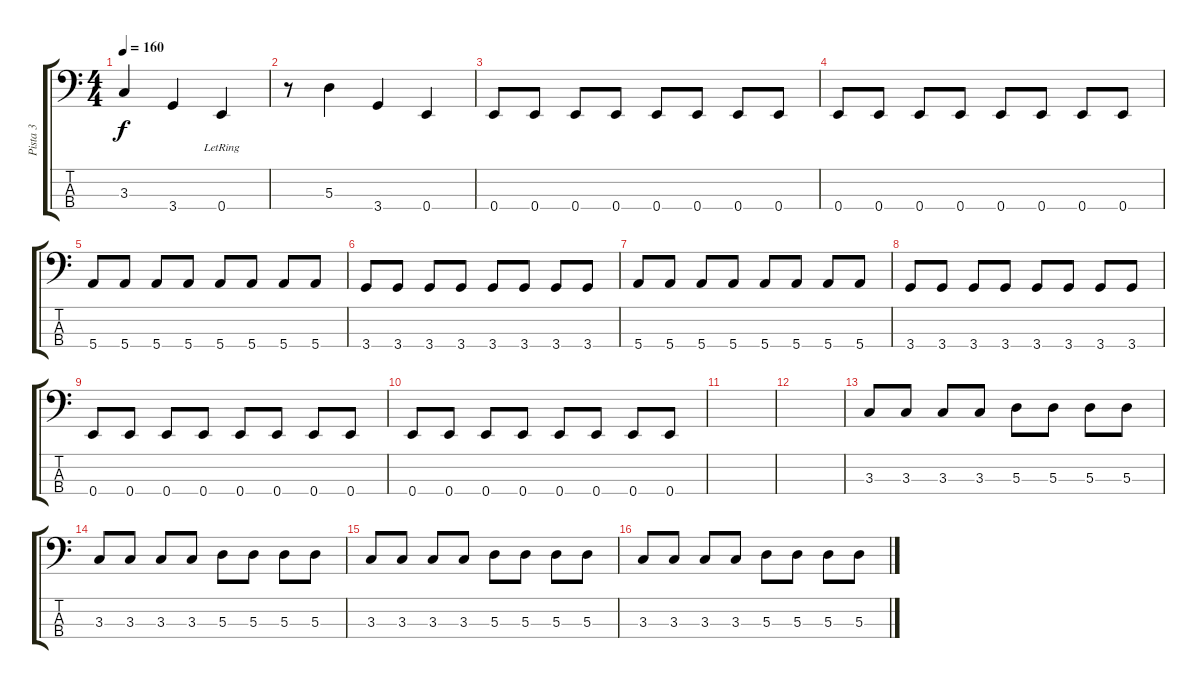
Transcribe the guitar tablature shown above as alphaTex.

\track ("Pista 3" "Pista 3") {instrument electricbassfinger}
\staff {score tabs}
\tuning (G2 D2 A1 E1) {hide}
\ts (4 4)
\tempo 160
\clef f4
\ks c
3.3.4{dy f} 3.4.4 0.4{lr}.4 |
r.8 5.3.4 3.4.4 0.4.4 |
0.4.8 0.4.8 0.4.8 0.4.8 0.4.8 0.4.8 0.4.8 0.4.8 |
0.4.8 0.4.8 0.4.8 0.4.8 0.4.8 0.4.8 0.4.8 0.4.8 |
5.4.8 5.4.8 5.4.8 5.4.8 5.4.8 5.4.8 5.4.8 5.4.8 |
3.4.8 3.4.8 3.4.8 3.4.8 3.4.8 3.4.8 3.4.8 3.4.8 |
5.4.8 5.4.8 5.4.8 5.4.8 5.4.8 5.4.8 5.4.8 5.4.8 |
3.4.8 3.4.8 3.4.8 3.4.8 3.4.8 3.4.8 3.4.8 3.4.8 |
0.4.8 0.4.8 0.4.8 0.4.8 0.4.8 0.4.8 0.4.8 0.4.8 |
0.4.8 0.4.8 0.4.8 0.4.8 0.4.8 0.4.8 0.4.8 0.4.8 |
|
|
3.3.8 3.3.8 3.3.8 3.3.8 5.3.8 5.3.8 5.3.8 5.3.8 |
3.3.8 3.3.8 3.3.8 3.3.8 5.3.8 5.3.8 5.3.8 5.3.8 |
3.3.8 3.3.8 3.3.8 3.3.8 5.3.8 5.3.8 5.3.8 5.3.8 |
3.3.8 3.3.8 3.3.8 3.3.8 5.3.8 5.3.8 5.3.8 5.3.8
